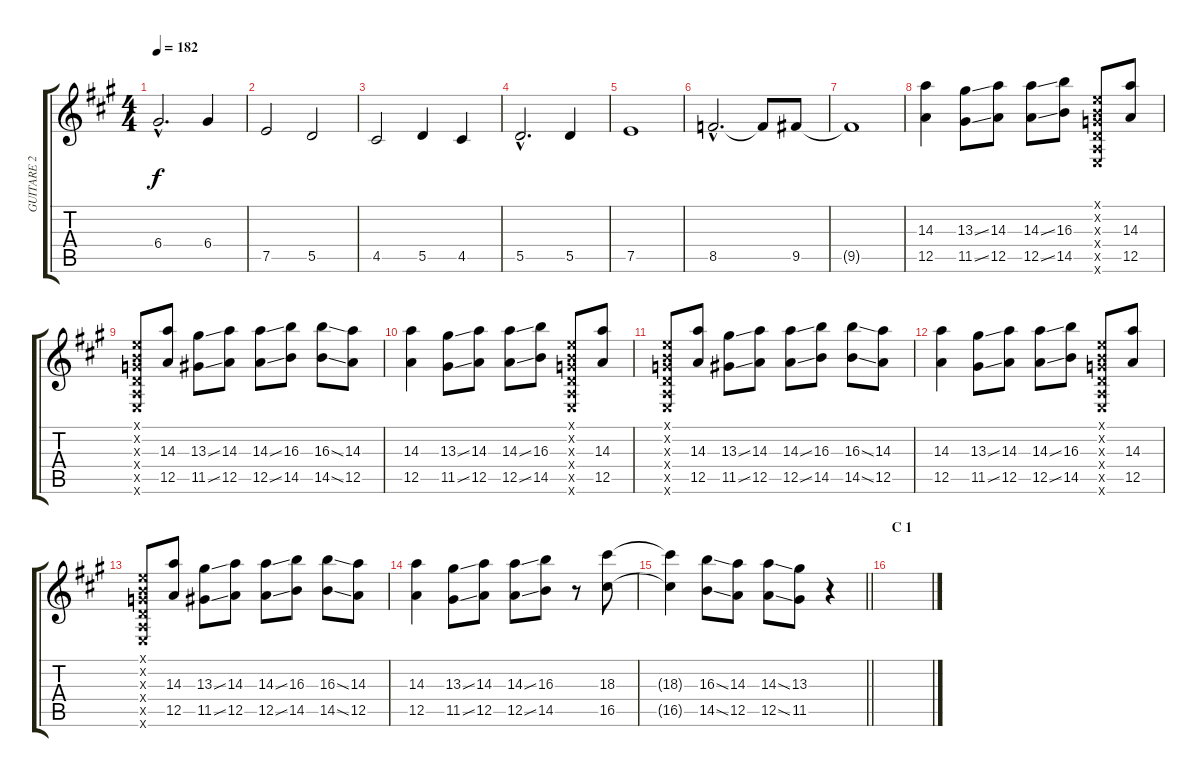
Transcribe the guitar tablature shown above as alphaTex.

\track ("GUITARE 2" "GUITARE 2") {instrument distortionguitar}
\staff {score tabs}
\tuning (E4 B3 G3 D3 A2 E2) {hide}
\ts (4 4)
\tempo 182
\clef g2
\ks a
6.4{hac}.2{d dy f} 6.4.4 |
7.5.2 5.5.2 |
4.5.2 5.5.4 4.5.4 |
5.5{hac}.2{d} 5.5.4 |
7.5.1 |
8.5{hac}.2{d} 8.5{t}.8 9.5.8 |
9.5{t}.1 |
(14.3 12.5).4{volume 8} (13.3{ss} 11.5{ss}).8 (14.3 12.5).8 (14.3{ss} 12.5{ss}).8 (16.3 14.5).8 (0.1{x} 0.2{x} 0.3{x} 0.4{x} 0.5{x} 0.6{x}).8 (14.3 12.5).8 |
(0.1{x} 0.2{x} 0.3{x} 0.4{x} 0.5{x} 0.6{x}).8 (14.3 12.5).8 (13.3{ss} 11.5{ss}).8 (14.3 12.5).8 (14.3{ss} 12.5{ss}).8 (16.3 14.5).8 (16.3{ss} 14.5{ss}).8 (14.3 12.5).8 |
(14.3 12.5).4 (13.3{ss} 11.5{ss}).8 (14.3 12.5).8 (14.3{ss} 12.5{ss}).8 (16.3 14.5).8 (0.1{x} 0.2{x} 0.3{x} 0.4{x} 0.5{x} 0.6{x}).8 (14.3 12.5).8 |
(0.1{x} 0.2{x} 0.3{x} 0.4{x} 0.5{x} 0.6{x}).8 (14.3 12.5).8 (13.3{ss} 11.5{ss}).8 (14.3 12.5).8 (14.3{ss} 12.5{ss}).8 (16.3 14.5).8 (16.3{ss} 14.5{ss}).8 (14.3 12.5).8 |
(14.3 12.5).4 (13.3{ss} 11.5{ss}).8 (14.3 12.5).8 (14.3{ss} 12.5{ss}).8 (16.3 14.5).8 (0.1{x} 0.2{x} 0.3{x} 0.4{x} 0.5{x} 0.6{x}).8 (14.3 12.5).8 |
(0.1{x} 0.2{x} 0.3{x} 0.4{x} 0.5{x} 0.6{x}).8 (14.3 12.5).8 (13.3{ss} 11.5{ss}).8 (14.3 12.5).8 (14.3{ss} 12.5{ss}).8 (16.3 14.5).8 (16.3{ss} 14.5{ss}).8 (14.3 12.5).8 |
(14.3 12.5).4 (13.3{ss} 11.5{ss}).8 (14.3 12.5).8 (14.3{ss} 12.5{ss}).8 (16.3 14.5).8 r.8 (18.3 16.5).8 |
\barLineRight lightlight
(18.3{t} 16.5{t}).4 (16.3{ss} 14.5{ss}).8 (14.3 12.5).8 (14.3{ss} 12.5{ss}).8 (13.3 11.5).8 r.4 |
\section ("" "C 1")
